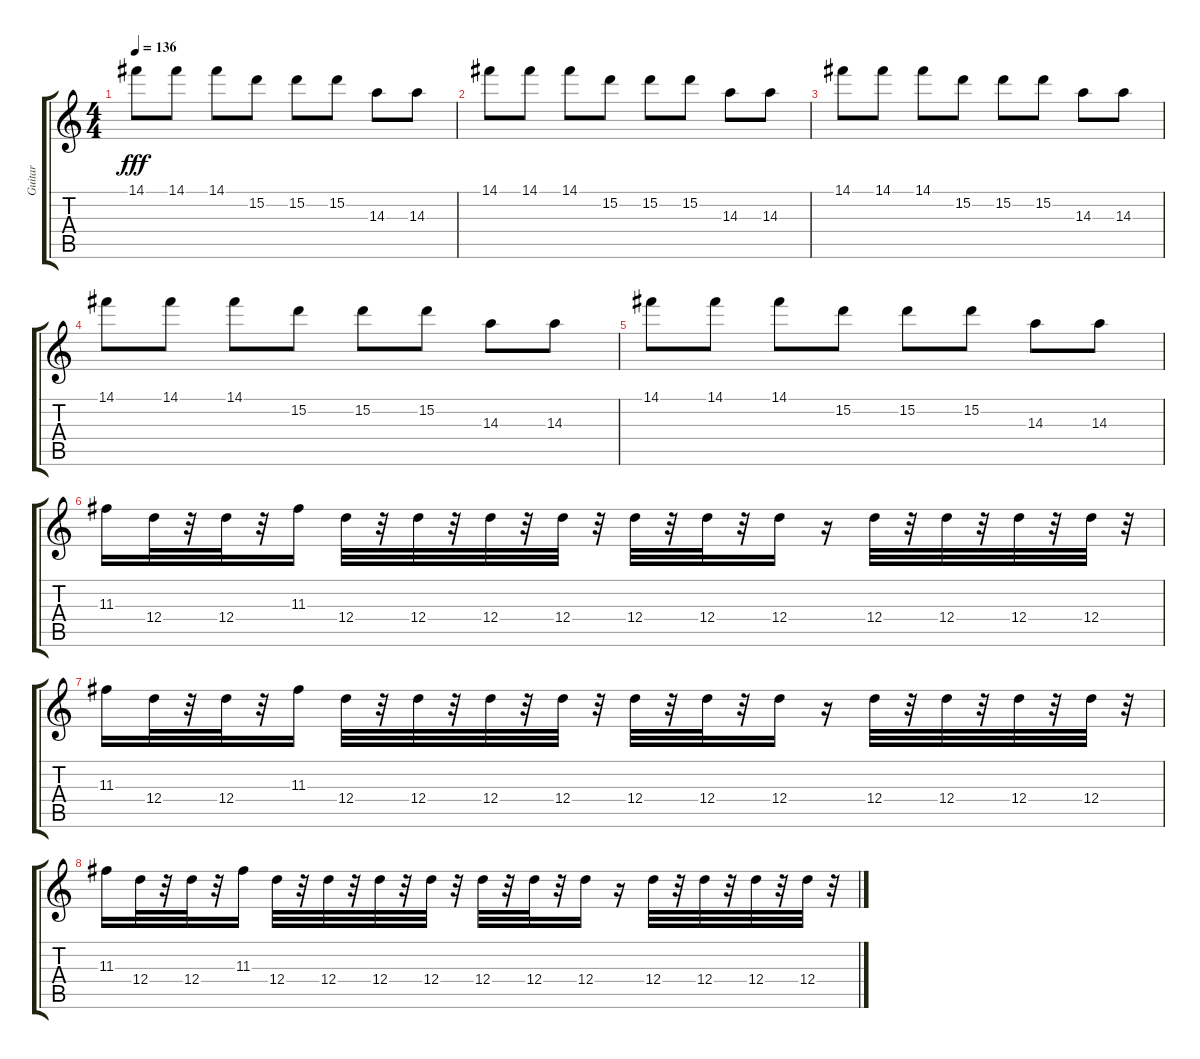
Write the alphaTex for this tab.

\track ("Guitar" "Guitar") {instrument overdrivenguitar}
\staff {score tabs}
\tuning (E4 B3 G3 D3 A2 E2) {hide}
\ts (4 4)
\tempo 136
\clef g2
\ks c
14.1.8{dy fff} 14.1.8 14.1.8 15.2.8 15.2.8 15.2.8 14.3.8 14.3.8 |
14.1.8 14.1.8 14.1.8 15.2.8 15.2.8 15.2.8 14.3.8 14.3.8 |
14.1.8 14.1.8 14.1.8 15.2.8 15.2.8 15.2.8 14.3.8 14.3.8 |
14.1.8 14.1.8 14.1.8 15.2.8 15.2.8 15.2.8 14.3.8 14.3.8 |
14.1.8 14.1.8 14.1.8 15.2.8 15.2.8 15.2.8 14.3.8 14.3.8 |
11.3.16 12.4.32 r.32 12.4.32 r.32 11.3.16 12.4.32 r.32 12.4.32 r.32 12.4.32 r.32 12.4.32 r.32 12.4.32 r.32 12.4.32 r.32 12.4.16 r.16 12.4.32 r.32 12.4.32 r.32 12.4.32 r.32 12.4.32 r.32 |
11.3.16 12.4.32 r.32 12.4.32 r.32 11.3.16 12.4.32 r.32 12.4.32 r.32 12.4.32 r.32 12.4.32 r.32 12.4.32 r.32 12.4.32 r.32 12.4.16 r.16 12.4.32 r.32 12.4.32 r.32 12.4.32 r.32 12.4.32 r.32 |
11.3.16 12.4.32 r.32 12.4.32 r.32 11.3.16 12.4.32 r.32 12.4.32 r.32 12.4.32 r.32 12.4.32 r.32 12.4.32 r.32 12.4.32 r.32 12.4.16 r.16 12.4.32 r.32 12.4.32 r.32 12.4.32 r.32 12.4.32 r.32
